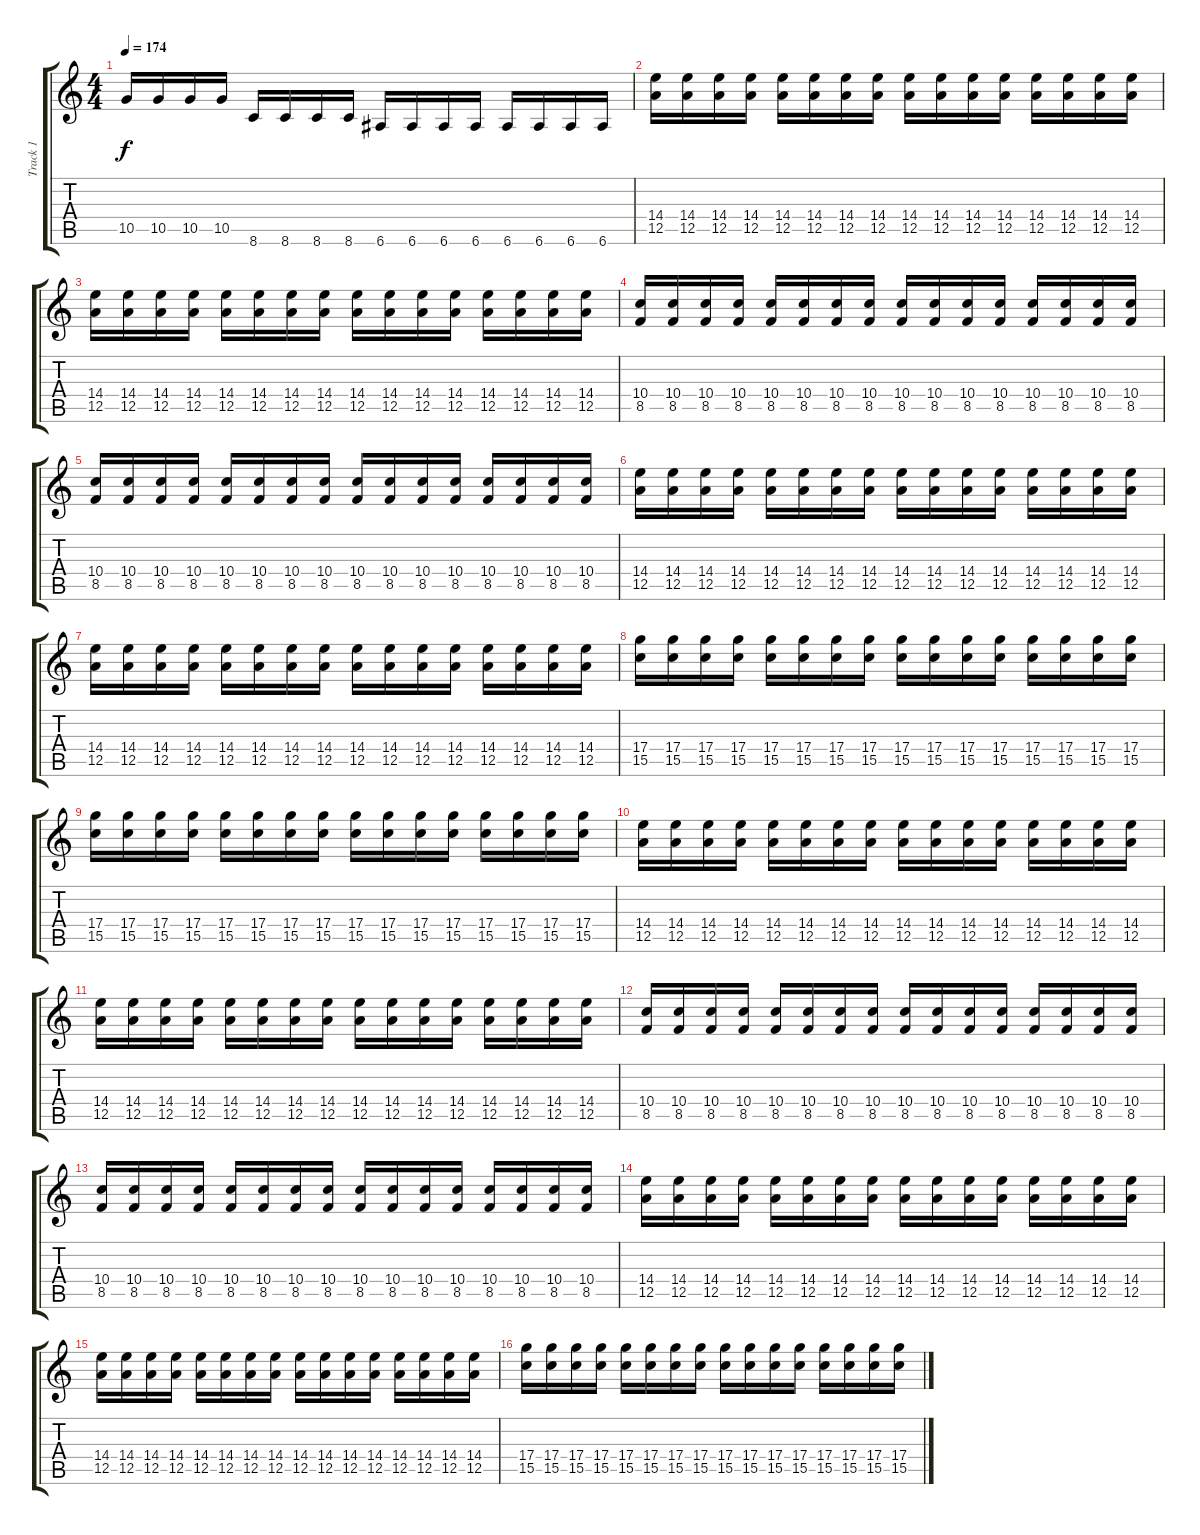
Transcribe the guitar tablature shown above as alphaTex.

\track ("Track 1" "Track 1") {instrument distortionguitar}
\staff {score tabs}
\tuning (E4 B3 G3 D3 A2 E2) {hide}
\ts (4 4)
\tempo 174
\clef g2
\ks c
10.5.16{dy f} 10.5.16 10.5.16 10.5.16 8.6.16 8.6.16 8.6.16 8.6.16 6.6.16 6.6.16 6.6.16 6.6.16 6.6.16 6.6.16 6.6.16 6.6.16 |
\section ("" "")
(14.4 12.5).16 (14.4 12.5).16 (14.4 12.5).16 (14.4 12.5).16 (14.4 12.5).16 (14.4 12.5).16 (14.4 12.5).16 (14.4 12.5).16 (14.4 12.5).16 (14.4 12.5).16 (14.4 12.5).16 (14.4 12.5).16 (14.4 12.5).16 (14.4 12.5).16 (14.4 12.5).16 (14.4 12.5).16 |
(14.4 12.5).16 (14.4 12.5).16 (14.4 12.5).16 (14.4 12.5).16 (14.4 12.5).16 (14.4 12.5).16 (14.4 12.5).16 (14.4 12.5).16 (14.4 12.5).16 (14.4 12.5).16 (14.4 12.5).16 (14.4 12.5).16 (14.4 12.5).16 (14.4 12.5).16 (14.4 12.5).16 (14.4 12.5).16 |
(10.4 8.5).16 (10.4 8.5).16 (10.4 8.5).16 (10.4 8.5).16 (10.4 8.5).16 (10.4 8.5).16 (10.4 8.5).16 (10.4 8.5).16 (10.4 8.5).16 (10.4 8.5).16 (10.4 8.5).16 (10.4 8.5).16 (10.4 8.5).16 (10.4 8.5).16 (10.4 8.5).16 (10.4 8.5).16 |
(10.4 8.5).16 (10.4 8.5).16 (10.4 8.5).16 (10.4 8.5).16 (10.4 8.5).16 (10.4 8.5).16 (10.4 8.5).16 (10.4 8.5).16 (10.4 8.5).16 (10.4 8.5).16 (10.4 8.5).16 (10.4 8.5).16 (10.4 8.5).16 (10.4 8.5).16 (10.4 8.5).16 (10.4 8.5).16 |
(14.4 12.5).16 (14.4 12.5).16 (14.4 12.5).16 (14.4 12.5).16 (14.4 12.5).16 (14.4 12.5).16 (14.4 12.5).16 (14.4 12.5).16 (14.4 12.5).16 (14.4 12.5).16 (14.4 12.5).16 (14.4 12.5).16 (14.4 12.5).16 (14.4 12.5).16 (14.4 12.5).16 (14.4 12.5).16 |
(14.4 12.5).16 (14.4 12.5).16 (14.4 12.5).16 (14.4 12.5).16 (14.4 12.5).16 (14.4 12.5).16 (14.4 12.5).16 (14.4 12.5).16 (14.4 12.5).16 (14.4 12.5).16 (14.4 12.5).16 (14.4 12.5).16 (14.4 12.5).16 (14.4 12.5).16 (14.4 12.5).16 (14.4 12.5).16 |
(17.4 15.5).16 (17.4 15.5).16 (17.4 15.5).16 (17.4 15.5).16 (17.4 15.5).16 (17.4 15.5).16 (17.4 15.5).16 (17.4 15.5).16 (17.4 15.5).16 (17.4 15.5).16 (17.4 15.5).16 (17.4 15.5).16 (17.4 15.5).16 (17.4 15.5).16 (17.4 15.5).16 (17.4 15.5).16 |
(17.4 15.5).16 (17.4 15.5).16 (17.4 15.5).16 (17.4 15.5).16 (17.4 15.5).16 (17.4 15.5).16 (17.4 15.5).16 (17.4 15.5).16 (17.4 15.5).16 (17.4 15.5).16 (17.4 15.5).16 (17.4 15.5).16 (17.4 15.5).16 (17.4 15.5).16 (17.4 15.5).16 (17.4 15.5).16 |
(14.4 12.5).16 (14.4 12.5).16 (14.4 12.5).16 (14.4 12.5).16 (14.4 12.5).16 (14.4 12.5).16 (14.4 12.5).16 (14.4 12.5).16 (14.4 12.5).16 (14.4 12.5).16 (14.4 12.5).16 (14.4 12.5).16 (14.4 12.5).16 (14.4 12.5).16 (14.4 12.5).16 (14.4 12.5).16 |
(14.4 12.5).16 (14.4 12.5).16 (14.4 12.5).16 (14.4 12.5).16 (14.4 12.5).16 (14.4 12.5).16 (14.4 12.5).16 (14.4 12.5).16 (14.4 12.5).16 (14.4 12.5).16 (14.4 12.5).16 (14.4 12.5).16 (14.4 12.5).16 (14.4 12.5).16 (14.4 12.5).16 (14.4 12.5).16 |
(10.4 8.5).16 (10.4 8.5).16 (10.4 8.5).16 (10.4 8.5).16 (10.4 8.5).16 (10.4 8.5).16 (10.4 8.5).16 (10.4 8.5).16 (10.4 8.5).16 (10.4 8.5).16 (10.4 8.5).16 (10.4 8.5).16 (10.4 8.5).16 (10.4 8.5).16 (10.4 8.5).16 (10.4 8.5).16 |
(10.4 8.5).16 (10.4 8.5).16 (10.4 8.5).16 (10.4 8.5).16 (10.4 8.5).16 (10.4 8.5).16 (10.4 8.5).16 (10.4 8.5).16 (10.4 8.5).16 (10.4 8.5).16 (10.4 8.5).16 (10.4 8.5).16 (10.4 8.5).16 (10.4 8.5).16 (10.4 8.5).16 (10.4 8.5).16 |
(14.4 12.5).16 (14.4 12.5).16 (14.4 12.5).16 (14.4 12.5).16 (14.4 12.5).16 (14.4 12.5).16 (14.4 12.5).16 (14.4 12.5).16 (14.4 12.5).16 (14.4 12.5).16 (14.4 12.5).16 (14.4 12.5).16 (14.4 12.5).16 (14.4 12.5).16 (14.4 12.5).16 (14.4 12.5).16 |
(14.4 12.5).16 (14.4 12.5).16 (14.4 12.5).16 (14.4 12.5).16 (14.4 12.5).16 (14.4 12.5).16 (14.4 12.5).16 (14.4 12.5).16 (14.4 12.5).16 (14.4 12.5).16 (14.4 12.5).16 (14.4 12.5).16 (14.4 12.5).16 (14.4 12.5).16 (14.4 12.5).16 (14.4 12.5).16 |
(17.4 15.5).16 (17.4 15.5).16 (17.4 15.5).16 (17.4 15.5).16 (17.4 15.5).16 (17.4 15.5).16 (17.4 15.5).16 (17.4 15.5).16 (17.4 15.5).16 (17.4 15.5).16 (17.4 15.5).16 (17.4 15.5).16 (17.4 15.5).16 (17.4 15.5).16 (17.4 15.5).16 (17.4 15.5).16
